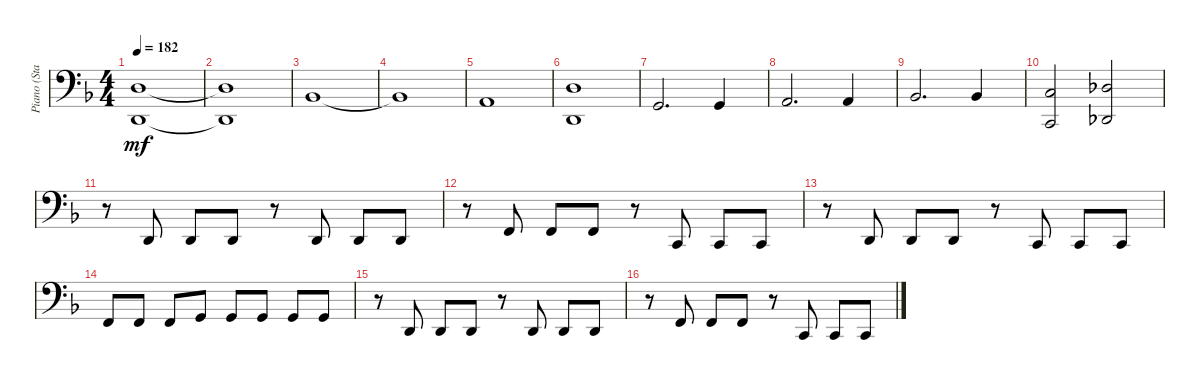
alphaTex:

\track ("Piano (Staff 2)" "Piano (Sta") {instrument acousticgrandpiano}
\staff {score}
\tuning (E4 B3 G3 D3 A2 E2 B1) {hide}
\ts (4 4)
\tempo 182
\clef f4
\ks f
(0.4 3.7).1{dy mf} |
(0.4{t} 3.7{t}).1 |
1.5.1 |
1.5{t}.1 |
0.5.1 |
(0.4 3.7).1 |
3.6.2{d} 3.6.4 |
0.5.2{d} 0.5.4 |
1.5.2{d} 1.5.4 |
(3.5 1.7).2 (4.5 2.7).2 |
r.8 3.7.8 3.7.8 3.7.8 r.8 3.7.8 3.7.8 3.7.8 |
r.8 1.6.8 1.6.8 1.6.8 r.8 1.7.8 1.7.8 1.7.8 |
r.8 3.7.8 3.7.8 3.7.8 r.8 1.7.8 1.7.8 1.7.8 |
1.6.8 1.6.8 1.6.8 3.6.8 3.6.8 3.6.8 3.6.8 3.6.8 |
r.8 3.7.8 3.7.8 3.7.8 r.8 3.7.8 3.7.8 3.7.8 |
r.8 1.6.8 1.6.8 1.6.8 r.8 1.7.8 1.7.8 1.7.8
